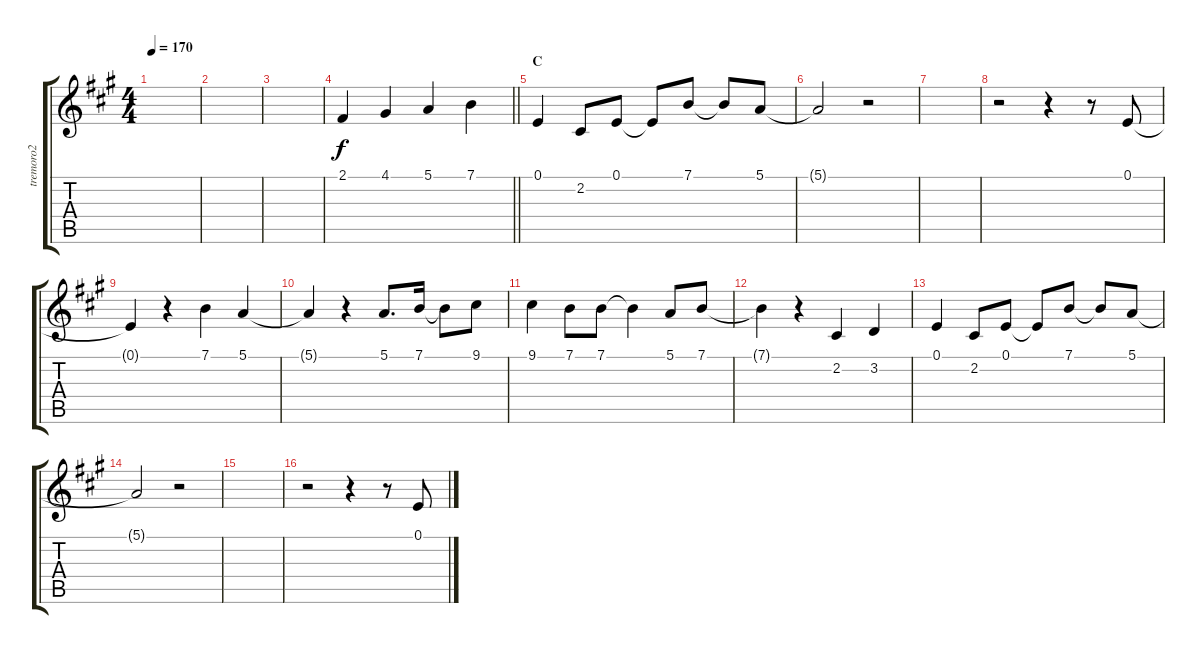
\track ("tremoro2" "tremoro2") {instrument tremolostrings}
\staff {score tabs}
\tuning (E4 B3 G3 D3 A2 E2) {hide}
\ts (4 4)
\tempo 170
\clef g2
\ks a
|
|
|
\barLineRight lightlight
2.1.4 4.1.4 5.1.4 7.1.4 |
\section ("" "C")
0.1.4 2.2.8 0.1.8 0.1{t}.8 7.1.8 7.1{t}.8 5.1.8 |
5.1{t}.2 r.2 |
|
r.2 r.4 r.8 0.1.8 |
0.1{t}.4 r.4 7.1.4 5.1.4 |
5.1{t}.4 r.4 5.1.8{d} 7.1.16 7.1{t}.8 9.1.8 |
9.1.4 7.1.8 7.1.8 7.1{t}.4 5.1.8 7.1.8 |
7.1{t}.4 r.4 2.2.4 3.2.4 |
0.1.4 2.2.8 0.1.8 0.1{t}.8 7.1.8 7.1{t}.8 5.1.8 |
5.1{t}.2 r.2 |
|
r.2 r.4 r.8 0.1.8
